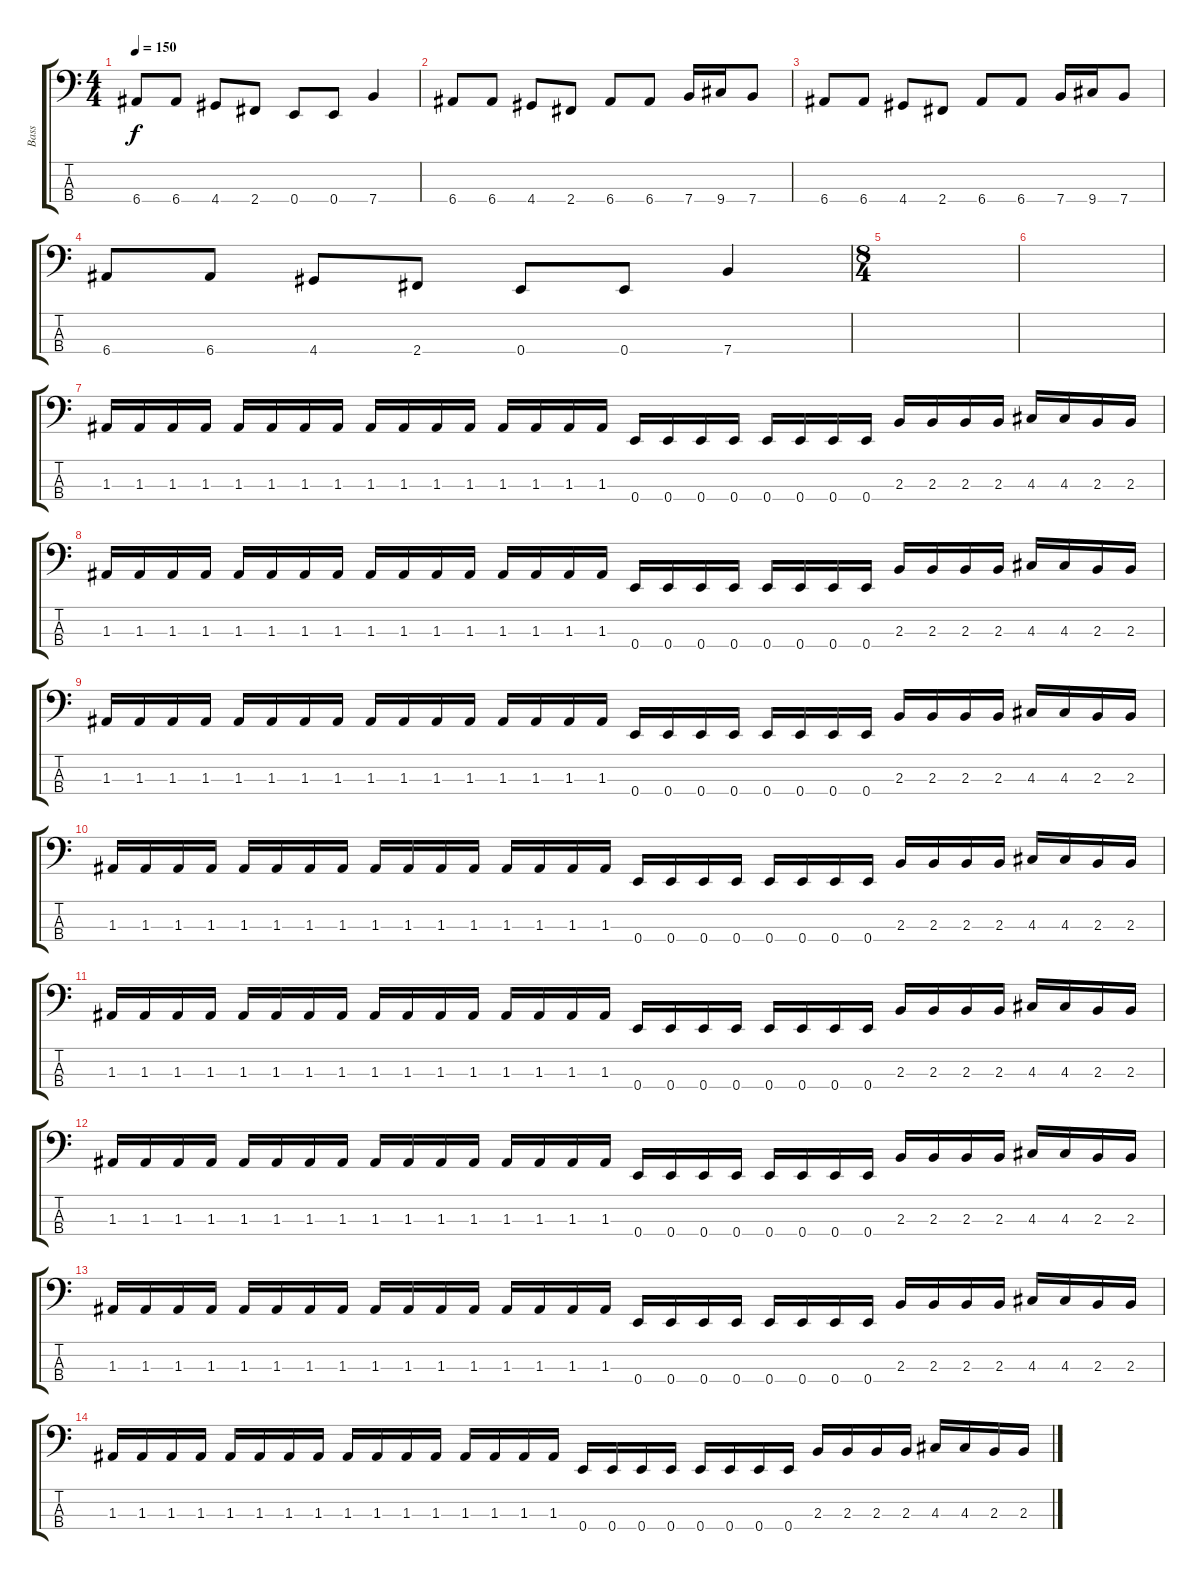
\track ("Bass" "Bass") {instrument electricbassfinger}
\staff {score tabs}
\tuning (G2 D2 A1 E1) {hide}
\ts (4 4)
\tempo 150
\clef f4
\ks c
6.4.8{dy f} 6.4.8 4.4.8 2.4.8 0.4.8 0.4.8 7.4.4 |
6.4.8 6.4.8 4.4.8 2.4.8 6.4.8 6.4.8 7.4.16 9.4.16 7.4.8 |
6.4.8 6.4.8 4.4.8 2.4.8 6.4.8 6.4.8 7.4.16 9.4.16 7.4.8 |
6.4.8 6.4.8 4.4.8 2.4.8 0.4.8 0.4.8 7.4.4 |
\ts (8 4)
|
|
1.3.16 1.3.16 1.3.16 1.3.16 1.3.16 1.3.16 1.3.16 1.3.16 1.3.16 1.3.16 1.3.16 1.3.16 1.3.16 1.3.16 1.3.16 1.3.16 0.4.16 0.4.16 0.4.16 0.4.16 0.4.16 0.4.16 0.4.16 0.4.16 2.3.16 2.3.16 2.3.16 2.3.16 4.3.16 4.3.16 2.3.16 2.3.16 |
1.3.16 1.3.16 1.3.16 1.3.16 1.3.16 1.3.16 1.3.16 1.3.16 1.3.16 1.3.16 1.3.16 1.3.16 1.3.16 1.3.16 1.3.16 1.3.16 0.4.16 0.4.16 0.4.16 0.4.16 0.4.16 0.4.16 0.4.16 0.4.16 2.3.16 2.3.16 2.3.16 2.3.16 4.3.16 4.3.16 2.3.16 2.3.16 |
1.3.16 1.3.16 1.3.16 1.3.16 1.3.16 1.3.16 1.3.16 1.3.16 1.3.16 1.3.16 1.3.16 1.3.16 1.3.16 1.3.16 1.3.16 1.3.16 0.4.16 0.4.16 0.4.16 0.4.16 0.4.16 0.4.16 0.4.16 0.4.16 2.3.16 2.3.16 2.3.16 2.3.16 4.3.16 4.3.16 2.3.16 2.3.16 |
1.3.16 1.3.16 1.3.16 1.3.16 1.3.16 1.3.16 1.3.16 1.3.16 1.3.16 1.3.16 1.3.16 1.3.16 1.3.16 1.3.16 1.3.16 1.3.16 0.4.16 0.4.16 0.4.16 0.4.16 0.4.16 0.4.16 0.4.16 0.4.16 2.3.16 2.3.16 2.3.16 2.3.16 4.3.16 4.3.16 2.3.16 2.3.16 |
1.3.16 1.3.16 1.3.16 1.3.16 1.3.16 1.3.16 1.3.16 1.3.16 1.3.16 1.3.16 1.3.16 1.3.16 1.3.16 1.3.16 1.3.16 1.3.16 0.4.16 0.4.16 0.4.16 0.4.16 0.4.16 0.4.16 0.4.16 0.4.16 2.3.16 2.3.16 2.3.16 2.3.16 4.3.16 4.3.16 2.3.16 2.3.16 |
1.3.16 1.3.16 1.3.16 1.3.16 1.3.16 1.3.16 1.3.16 1.3.16 1.3.16 1.3.16 1.3.16 1.3.16 1.3.16 1.3.16 1.3.16 1.3.16 0.4.16 0.4.16 0.4.16 0.4.16 0.4.16 0.4.16 0.4.16 0.4.16 2.3.16 2.3.16 2.3.16 2.3.16 4.3.16 4.3.16 2.3.16 2.3.16 |
1.3.16 1.3.16 1.3.16 1.3.16 1.3.16 1.3.16 1.3.16 1.3.16 1.3.16 1.3.16 1.3.16 1.3.16 1.3.16 1.3.16 1.3.16 1.3.16 0.4.16 0.4.16 0.4.16 0.4.16 0.4.16 0.4.16 0.4.16 0.4.16 2.3.16 2.3.16 2.3.16 2.3.16 4.3.16 4.3.16 2.3.16 2.3.16 |
1.3.16 1.3.16 1.3.16 1.3.16 1.3.16 1.3.16 1.3.16 1.3.16 1.3.16 1.3.16 1.3.16 1.3.16 1.3.16 1.3.16 1.3.16 1.3.16 0.4.16 0.4.16 0.4.16 0.4.16 0.4.16 0.4.16 0.4.16 0.4.16 2.3.16 2.3.16 2.3.16 2.3.16 4.3.16 4.3.16 2.3.16 2.3.16
